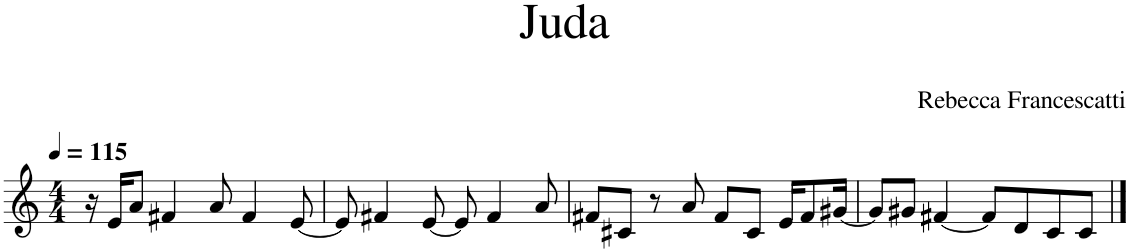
**kern
*part1
*staff1
*I"Piano
*I'Pno.
*clefG2
*k[]
*M4/4
*MM115
=1
16r
16e/KL
8a/J
4f#X/
8a/
4f#/
[8e/
=2
8e/]
4f#X/
[8e/
8e/]
4f#/
8a/
=3
8f#X/L
8c#X/J
8r
8a/
8f#/L
8c#/J
16e/KL
8f#/
[16g#X/Jk
=4
8g#/L]
8g#X/J
[4f#X/
8f#/L]
8d/
8c/
8c/J
==
*-
